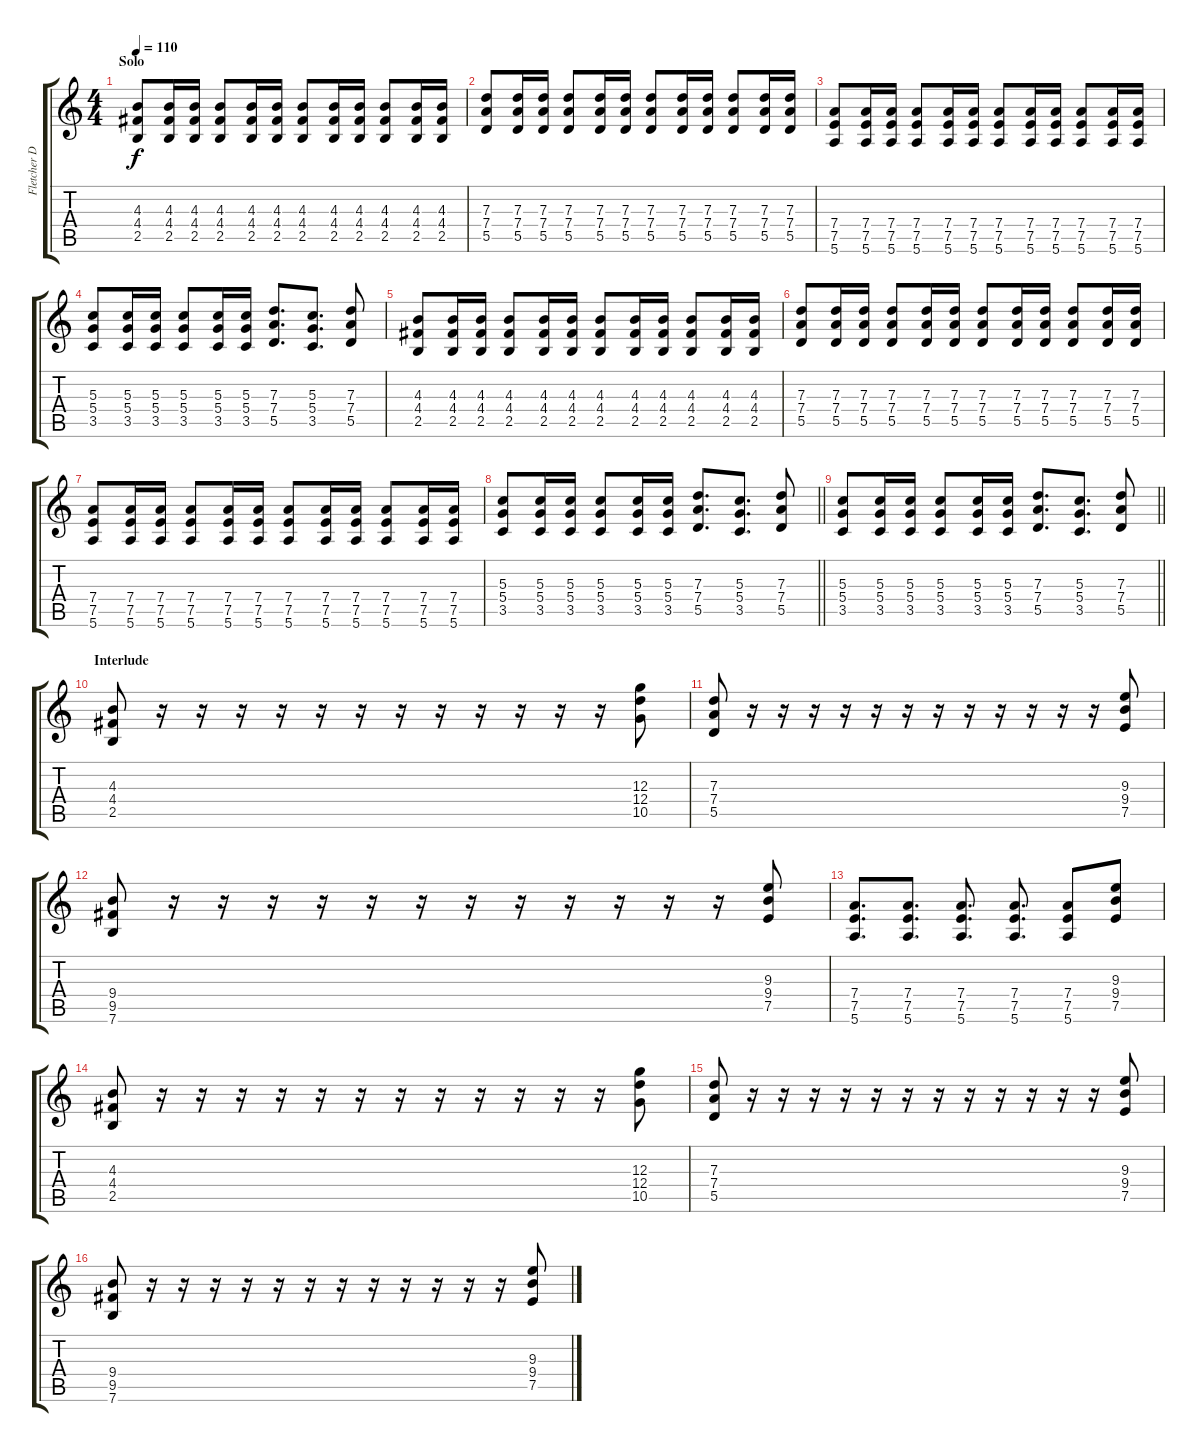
\track ("Fletcher Dragge" "Fletcher D") {instrument distortionguitar}
\staff {score tabs}
\tuning (E4 B3 G3 D3 A2 E2) {hide}
\ts (4 4)
\section ("" "Solo")
\tempo 110
\clef g2
\ks c
(4.3 4.4 2.5).8{dy f volume 7} (4.3 4.4 2.5).16 (4.3 4.4 2.5).16 (4.3 4.4 2.5).8 (4.3 4.4 2.5).16 (4.3 4.4 2.5).16 (4.3 4.4 2.5).8 (4.3 4.4 2.5).16 (4.3 4.4 2.5).16 (4.3 4.4 2.5).8 (4.3 4.4 2.5).16 (4.3 4.4 2.5).16 |
(7.3 7.4 5.5).8 (7.3 7.4 5.5).16 (7.3 7.4 5.5).16 (7.3 7.4 5.5).8 (7.3 7.4 5.5).16 (7.3 7.4 5.5).16 (7.3 7.4 5.5).8 (7.3 7.4 5.5).16 (7.3 7.4 5.5).16 (7.3 7.4 5.5).8 (7.3 7.4 5.5).16 (7.3 7.4 5.5).16 |
(7.4 7.5 5.6).8 (7.4 7.5 5.6).16 (7.4 7.5 5.6).16 (7.4 7.5 5.6).8 (7.4 7.5 5.6).16 (7.4 7.5 5.6).16 (7.4 7.5 5.6).8 (7.4 7.5 5.6).16 (7.4 7.5 5.6).16 (7.4 7.5 5.6).8 (7.4 7.5 5.6).16 (7.4 7.5 5.6).16 |
(5.3 5.4 3.5).8 (5.3 5.4 3.5).16 (5.3 5.4 3.5).16 (5.3 5.4 3.5).8 (5.3 5.4 3.5).16 (5.3 5.4 3.5).16 (7.3 7.4 5.5).8{d} (5.3 5.4 3.5).8{d} (7.3 7.4 5.5).8 |
(4.3 4.4 2.5).8 (4.3 4.4 2.5).16 (4.3 4.4 2.5).16 (4.3 4.4 2.5).8 (4.3 4.4 2.5).16 (4.3 4.4 2.5).16 (4.3 4.4 2.5).8 (4.3 4.4 2.5).16 (4.3 4.4 2.5).16 (4.3 4.4 2.5).8 (4.3 4.4 2.5).16 (4.3 4.4 2.5).16 |
(7.3 7.4 5.5).8 (7.3 7.4 5.5).16 (7.3 7.4 5.5).16 (7.3 7.4 5.5).8 (7.3 7.4 5.5).16 (7.3 7.4 5.5).16 (7.3 7.4 5.5).8 (7.3 7.4 5.5).16 (7.3 7.4 5.5).16 (7.3 7.4 5.5).8 (7.3 7.4 5.5).16 (7.3 7.4 5.5).16 |
(7.4 7.5 5.6).8 (7.4 7.5 5.6).16 (7.4 7.5 5.6).16 (7.4 7.5 5.6).8 (7.4 7.5 5.6).16 (7.4 7.5 5.6).16 (7.4 7.5 5.6).8 (7.4 7.5 5.6).16 (7.4 7.5 5.6).16 (7.4 7.5 5.6).8 (7.4 7.5 5.6).16 (7.4 7.5 5.6).16 |
\barLineRight lightlight
(5.3 5.4 3.5).8 (5.3 5.4 3.5).16 (5.3 5.4 3.5).16 (5.3 5.4 3.5).8 (5.3 5.4 3.5).16 (5.3 5.4 3.5).16 (7.3 7.4 5.5).8{d} (5.3 5.4 3.5).8{d} (7.3 7.4 5.5).8 |
\barLineRight lightlight
(5.3 5.4 3.5).8 (5.3 5.4 3.5).16 (5.3 5.4 3.5).16 (5.3 5.4 3.5).8 (5.3 5.4 3.5).16 (5.3 5.4 3.5).16 (7.3 7.4 5.5).8{d} (5.3 5.4 3.5).8{d} (7.3 7.4 5.5).8 |
\section ("" "Interlude")
(4.3 4.4 2.5).8{volume 13} r.16 r.16 r.16 r.16 r.16 r.16 r.16 r.16 r.16 r.16 r.16 r.16 (12.3 12.4 10.5).8 |
(7.3 7.4 5.5).8 r.16 r.16 r.16 r.16 r.16 r.16 r.16 r.16 r.16 r.16 r.16 r.16 (9.3 9.4 7.5).8 |
(9.4 9.5 7.6).8 r.16 r.16 r.16 r.16 r.16 r.16 r.16 r.16 r.16 r.16 r.16 r.16 (9.3 9.4 7.5).8 |
(7.4 7.5 5.6).8{d} (7.4 7.5 5.6).8{d} (7.4 7.5 5.6).8{d} (7.4 7.5 5.6).8{d} (7.4 7.5 5.6).8 (9.3 9.4 7.5).8 |
(4.3 4.4 2.5).8 r.16 r.16 r.16 r.16 r.16 r.16 r.16 r.16 r.16 r.16 r.16 r.16 (12.3 12.4 10.5).8 |
(7.3 7.4 5.5).8 r.16 r.16 r.16 r.16 r.16 r.16 r.16 r.16 r.16 r.16 r.16 r.16 (9.3 9.4 7.5).8 |
(9.4 9.5 7.6).8 r.16 r.16 r.16 r.16 r.16 r.16 r.16 r.16 r.16 r.16 r.16 r.16 (9.3 9.4 7.5).8
